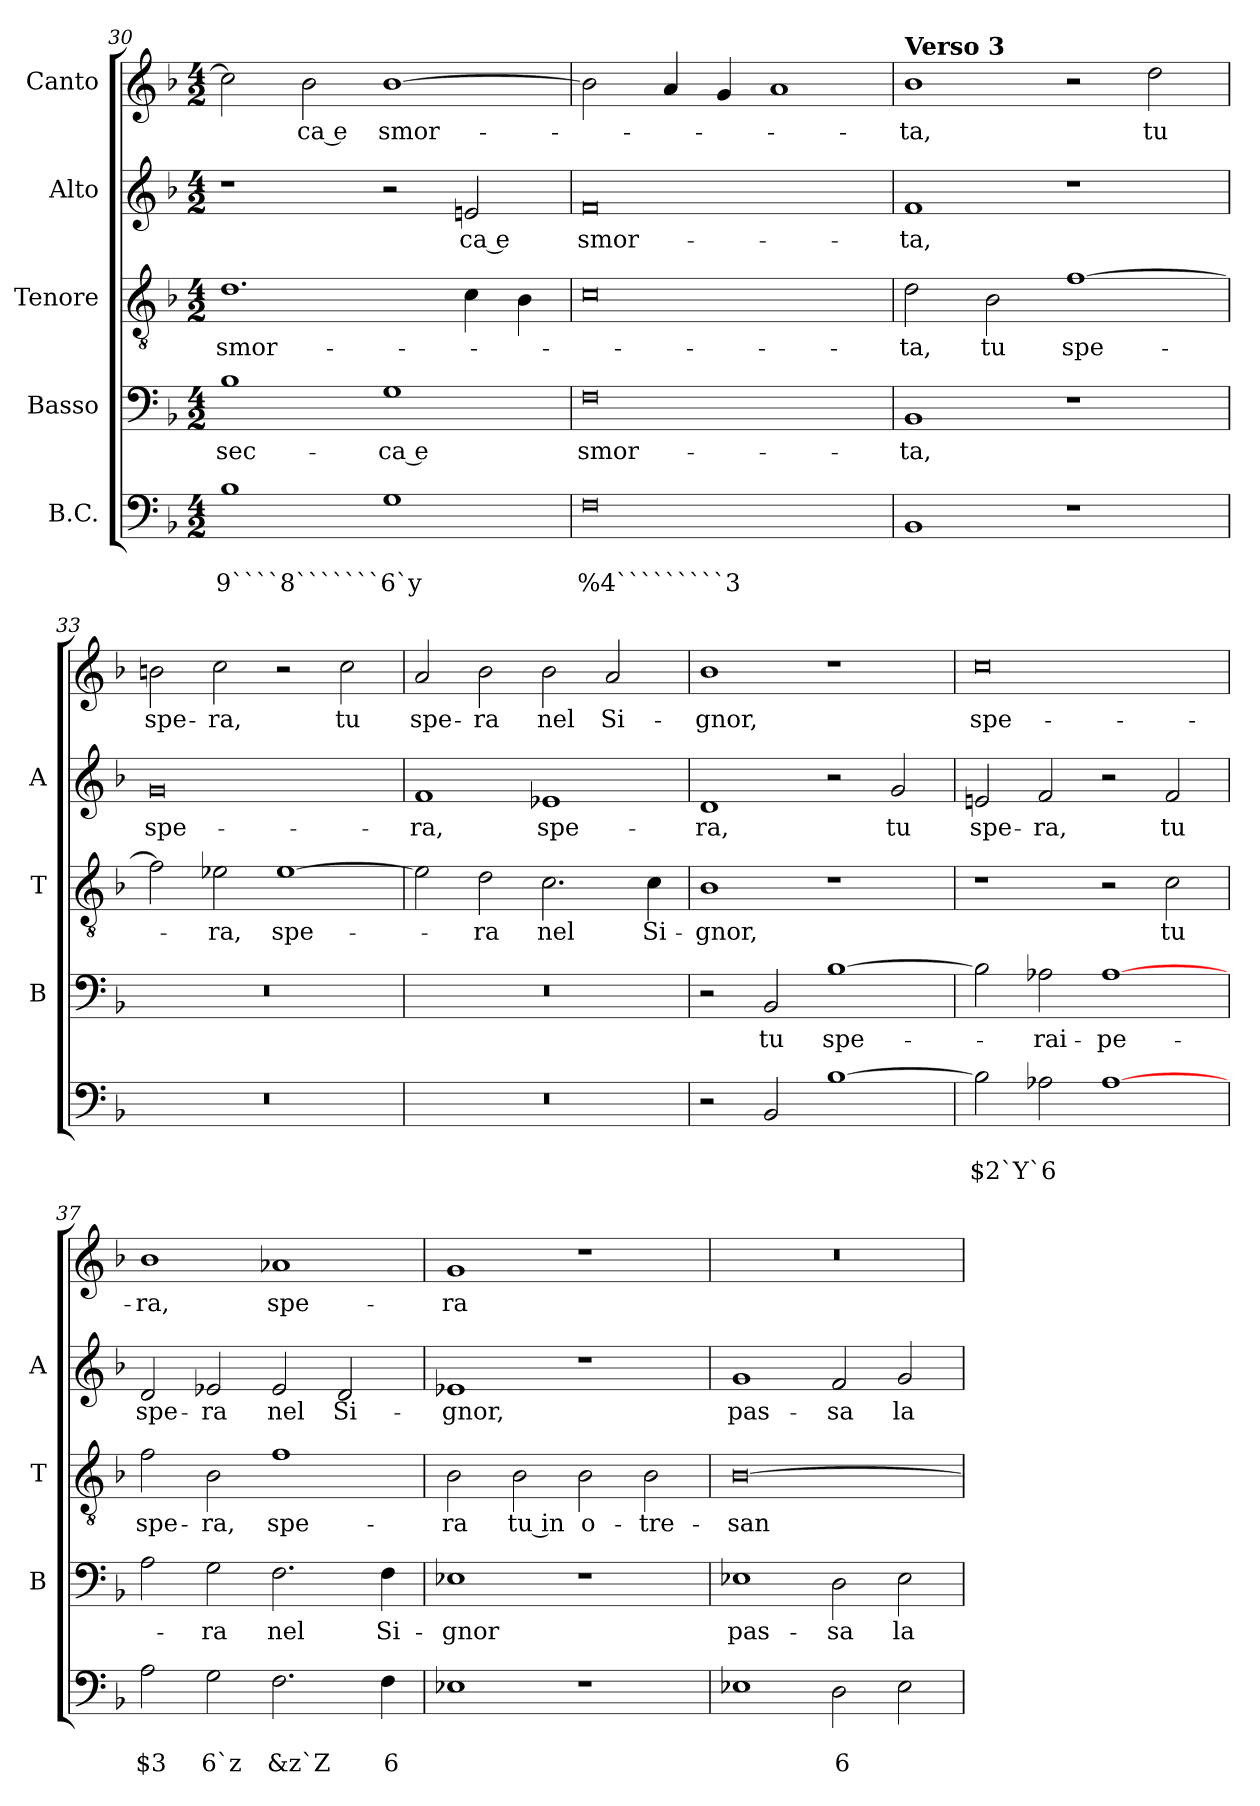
**kern	**text	**text	**kern	**text	**kern	**text	**kern	**text	**kern	**text
*part5	*part5	*part5	*part4	*part4	*part3	*part3	*part2	*part2	*part1	*part1
*staff5	*staff5	*staff5	*staff4	*staff4	*staff3	*staff3	*staff2	*staff2	*staff1	*staff1
*I"B.C.	*	*	*I"Basso	*	*I"Tenore	*	*I"Alto	*	*I"Canto	*
*	*	*	*I'B	*	*I'T	*	*I'A	*	*	*
*clefF4	*	*	*clefF4	*	*clefGv2	*	*clefG2	*	*clefG2	*
*k[b-]	*	*	*k[b-]	*	*k[b-]	*	*k[b-]	*	*k[b-]	*
*F:	*	*	*F:	*	*F:	*	*F:	*	*F:	*
*M4/2	*	*	*M4/2	*	*M4/2	*	*M4/2	*	*M4/2	*
=30	=30	=30	=30	=30	=30	=30	=30	=30	=30	=30
!	!	!LO:LY:b	!	!LO:LY:b	!	!LO:LY:b	!	!	!	!
1B-	.	9````8```````6`y	1B-	sec-	1.d	smor-	1r	.	2cc\]	.
!	!	!	!	!	!	!	!	!	!	!LO:LY:b
.	.	.	.	.	.	.	.	.	2b-\	-ca e
!	!	!	!	!LO:LY:b	!	!	!	!	!	!LO:LY:b
1G	.	.	1G	-ca e	.	.	2r	.	[1b-	smor-
!	!	!	!	!	!	!	!	!LO:LY:b	!	!
.	.	.	.	.	4c\	.	2eni/	ca e	.	.
.	.	.	.	.	4B-\	.	.	.	.	.
=31	=31	=31	=31	=31	=31	=31	=31	=31	=31	=31
!	!	!LO:LY:b	!	!LO:LY:b	!	!	!	!LO:LY:b	!	!
0F	.	%4`````````3	0F	smor-	0c	.	0f	smor-	2b-\]	.
.	.	.	.	.	.	.	.	.	4a/	.
.	.	.	.	.	.	.	.	.	4g/	.
.	.	.	.	.	.	.	.	.	1a	.
!!LO:LB:g=z
=32	=32	=32	=32	=32	=32	=32	=32	=32	=32	=32
!	!	!	!	!	!	!	!	!	!LO:TX:a:B:t=Verso 3	!
!	!	!	!	!LO:LY:b	!	!LO:LY:b	!	!LO:LY:b	!	!LO:LY:b
1BB-	.	.	1BB-	-ta,	2d\	-ta,	1f	-ta,	1b-	-ta,
!	!	!	!	!	!	!LO:LY:b	!	!	!	!
.	.	.	.	.	2B-\	tu	.	.	.	.
!	!	!	!	!	!	!LO:LY:b	!	!	!	!
1r	.	.	1r	.	[1f	spe-	1r	.	2r	.
!	!	!	!	!	!	!	!	!	!	!LO:LY:b
.	.	.	.	.	.	.	.	.	2dd\	tu
=33	=33	=33	=33	=33	=33	=33	=33	=33	=33	=33
!	!	!	!	!	!	!	!	!LO:LY:b	!	!LO:LY:b
0r	.	.	0r	.	2f\]	.	0g	spe-	2bn\	spe-
!	!	!	!	!	!	!LO:LY:b	!	!	!	!LO:LY:b
.	.	.	.	.	2e-X\	-ra,	.	.	2cc\	-ra,
!	!	!	!	!	!	!LO:LY:b	!	!	!	!
.	.	.	.	.	[1e-	spe-	.	.	2r	.
!	!	!	!	!	!	!	!	!	!	!LO:LY:b
.	.	.	.	.	.	.	.	.	2cc\	tu
=34	=34	=34	=34	=34	=34	=34	=34	=34	=34	=34
!	!	!	!	!	!	!	!	!LO:LY:b	!	!LO:LY:b
0r	.	.	0r	.	2e-\]	.	1f	-ra,	2a/	spe-
!	!	!	!	!	!	!LO:LY:b	!	!	!	!LO:LY:b
.	.	.	.	.	2d\	-ra	.	.	2b-\	-ra
!	!	!	!	!	!	!LO:LY:b	!	!LO:LY:b	!	!LO:LY:b
.	.	.	.	.	2.c\	nel	1e-X	spe-	2b-\	nel
!	!	!	!	!	!	!	!	!	!	!LO:LY:b
.	.	.	.	.	.	.	.	.	2a/	Si-
!	!	!	!	!	!	!LO:LY:b	!	!	!	!
.	.	.	.	.	4c\	Si-	.	.	.	.
=35	=35	=35	=35	=35	=35	=35	=35	=35	=35	=35
!	!	!	!	!	!	!LO:LY:b	!	!LO:LY:b	!	!LO:LY:b
2r	.	.	2r	.	1B-	-gnor,	1d	-ra,	1b-	-gnor,
!	!	!	!	!LO:LY:b	!	!	!	!	!	!
2BB-/	.	.	2BB-/	tu	.	.	.	.	.	.
!	!	!	!	!LO:LY:b	!	!	!	!	!	!
[1B-	.	.	[1B-	spe-	1r	.	2r	.	1r	.
!	!	!	!	!	!	!	!	!LO:LY:b	!	!
.	.	.	.	.	.	.	2g/	tu	.	.
=36	=36	=36	=36	=36	=36	=36	=36	=36	=36	=36
!	!	!LO:LY:b	!	!	!	!	!	!LO:LY:b	!	!LO:LY:b
2B-\]	.	$2`Y`	2B-\]	.	1r	.	2eni/	spe-	0cc	spe-
!	!	!LO:LY:b	!	!LO:LY:b	!	!	!	!LO:LY:b	!	!
2A-X\	.	6	2A-X\	-rai-	.	.	2f/	-ra,	.	.
!	!	!	!	!LO:LY:b	!	!	!	!	!	!
[1A-	.	.	[1A-	-pe-	2r	.	2r	.	.	.
!	!	!	!	!	!	!LO:LY:b	!	!LO:LY:b	!	!
.	.	.	.	.	2c\	tu	2f/	tu	.	.
!!LO:LB:g=z
=37	=37	=37	=37	=37	=37	=37	=37	=37	=37	=37
!	!	!LO:LY:b	!	!	!	!LO:LY:b	!	!LO:LY:b	!	!LO:LY:b
2A\	.	$3	2A\	.	2f\	spe-	2d/	spe-	1b-	-ra,
!	!	!LO:LY:b	!	!LO:LY:b	!	!LO:LY:b	!	!LO:LY:b	!	!
2G\	.	6`z	2G\	-ra	2B-\	-ra,	2e-X/	-ra	.	.
!	!	!LO:LY:b	!	!LO:LY:b	!	!LO:LY:b	!	!LO:LY:b	!	!LO:LY:b
2.F\	.	&z`Z	2.F\	nel	1f	spe-	2e-/	nel	1a-X	spe-
!	!	!	!	!	!	!	!	!LO:LY:b	!	!
.	.	.	.	.	.	.	2d/	Si-	.	.
!	!	!LO:LY:b	!	!LO:LY:b	!	!	!	!	!	!
4F\	.	6	4F\	Si-	.	.	.	.	.	.
=38	=38	=38	=38	=38	=38	=38	=38	=38	=38	=38
!	!	!	!	!LO:LY:b	!	!LO:LY:b	!	!LO:LY:b	!	!LO:LY:b
1E-X	.	.	1E-X	-gnor	2B-\	-ra	1e-X	-gnor,	1g	-ra
!	!	!	!	!	!	!LO:LY:b	!	!	!	!
.	.	.	.	.	2B-\	tu in	.	.	.	.
!	!	!	!	!	!	!LO:LY:b	!	!	!	!
1r	.	.	1r	.	2B-\	o-	1r	.	1r	.
!	!	!	!	!	!	!LO:LY:b	!	!	!	!
.	.	.	.	.	2B-\	-tre-	.	.	.	.
=39	=39	=39	=39	=39	=39	=39	=39	=39	=39	=39
!	!	!	!	!LO:LY:b	!	!LO:LY:b	!	!LO:LY:b	!	!
1E-X	.	.	1E-X	pas-	[0B-	-san-	1g	pas-	0r	.
!	!	!LO:LY:b	!	!LO:LY:b	!	!	!	!LO:LY:b	!	!
2D\	.	6	2D\	-sa	.	.	2f/	-sa	.	.
!	!	!	!	!LO:LY:b	!	!	!	!LO:LY:b	!	!
2E-\	.	.	2E-\	la	.	.	2g/	la	.	.
=	=	=	=	=	=	=	=	=	=	=
*-	*-	*-	*-	*-	*-	*-	*-	*-	*-	*-
